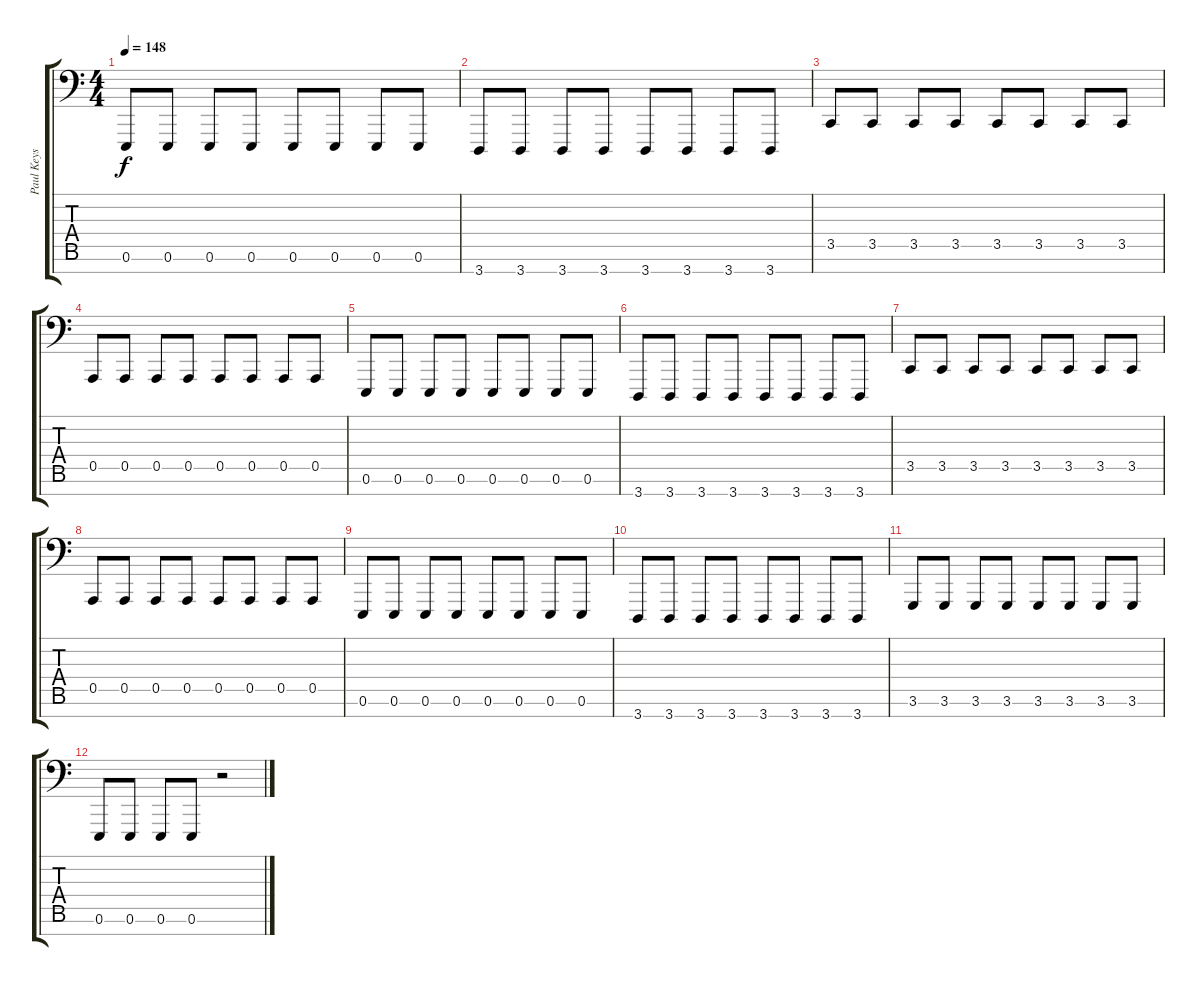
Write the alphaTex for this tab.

\track ("Paul Keys" "Paul Keys") {instrument drawbarorgan}
\staff {score tabs}
\tuning (E3 B2 G2 D2 A1 E1 B0) {hide}
\ts (4 4)
\tempo 148
\clef f4
\ks c
0.6.8{dy f} 0.6.8 0.6.8 0.6.8 0.6.8 0.6.8 0.6.8 0.6.8 |
3.7.8 3.7.8 3.7.8 3.7.8 3.7.8 3.7.8 3.7.8 3.7.8 |
3.5.8 3.5.8 3.5.8 3.5.8 3.5.8 3.5.8 3.5.8 3.5.8 |
0.5.8 0.5.8 0.5.8 0.5.8 0.5.8 0.5.8 0.5.8 0.5.8 |
0.6.8 0.6.8 0.6.8 0.6.8 0.6.8 0.6.8 0.6.8 0.6.8 |
3.7.8 3.7.8 3.7.8 3.7.8 3.7.8 3.7.8 3.7.8 3.7.8 |
3.5.8 3.5.8 3.5.8 3.5.8 3.5.8 3.5.8 3.5.8 3.5.8 |
0.5.8 0.5.8 0.5.8 0.5.8 0.5.8 0.5.8 0.5.8 0.5.8 |
0.6.8 0.6.8 0.6.8 0.6.8 0.6.8 0.6.8 0.6.8 0.6.8 |
3.7.8 3.7.8 3.7.8 3.7.8 3.7.8 3.7.8 3.7.8 3.7.8 |
3.6.8 3.6.8 3.6.8 3.6.8 3.6.8 3.6.8 3.6.8 3.6.8 |
0.6.8 0.6.8 0.6.8 0.6.8 r.2
